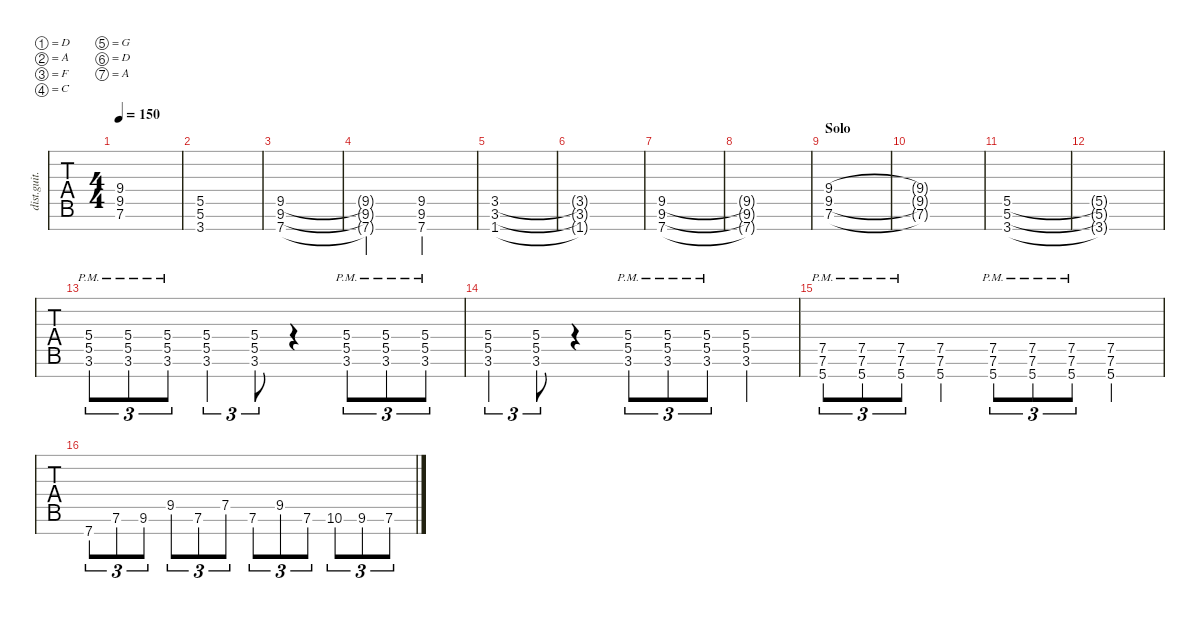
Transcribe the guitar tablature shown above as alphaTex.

\defaultSystemsLayout 4
\hideDynamics
\bracketExtendMode nobrackets
\otherSystemsTrackNameOrientation horizontal
\track ("Distortion Guitar" "dist.guit.") {solo instrument distortionguitar}
\staff {tabs}
\tuning (D4 A3 F3 C3 G2 D2 A1)
\ts (4 4)
\scale
1.15113
\tempo 150
\accidentals auto
\clef g2
\ottava regular
\simile none
\ks aminor
(7.6 9.5 9.4).1{dy mf beam Up} |
\scale
0.973358 (3.7 5.6 5.5).1{beam Up} |
\scale
0.973358 (7.7 9.6 9.5).1{beam Up} |
\scale
0.973358 (7.7{t} 9.6{t} 9.5{t}).2{beam Up} (9.6 9.5 7.7).2{beam Up} |
\scale
0.973358 (3.5{acc #} 3.6 1.7{acc #}).1{beam Up} |
\scale
0.973358 (3.5{t acc #} 3.6{t} 1.7{t acc #}).1{beam Up} |
\scale
0.973358 (7.7 9.6 9.5).1{beam Up} |
\scale
1.00873 (7.7{t} 9.6{t} 9.5{t}).1{beam Up} |
\section ("" "Solo")
\scale
1.06666 (7.6 9.5 9.4).1{beam Up} |
\scale
0.977779 (7.6{t} 9.5{t} 9.4{t}).1{beam Up} |
\scale
0.977779 (3.7 5.6 5.5).1{beam Up} |
\scale
0.977779 (3.7{t} 5.6{t} 5.5{t}).1{beam Up} |
\scale
1.06224 (3.6{pm} 5.5{pm} 5.4{pm}).8{tu (3 2) beam Up} (3.6{pm} 5.5{pm} 5.4{pm}).8{tu (3 2) beam Up} (3.6{pm} 5.5{pm} 5.4{pm}).8{tu (3 2) beam Up} (3.6 5.5 5.4).4{tu (3 2) beam Up} (3.6 5.5 5.4).8{tu (3 2) beam Up} r.4{beam Up} (3.6{pm} 5.5{pm} 5.4{pm}).8{tu (3 2) beam Up} (3.6{pm} 5.5{pm} 5.4{pm}).8{tu (3 2) beam Up} (3.6{pm} 5.5{pm} 5.4{pm}).8{tu (3 2) beam Up} |
\scale
0.973358 (3.6 5.5 5.4).4{tu (3 2) beam Up} (3.6 5.5 5.4).8{tu (3 2) beam Up} r.4{beam Up} (3.6{pm} 5.5{pm} 5.4{pm}).8{tu (3 2) beam Up} (3.6{pm} 5.5{pm} 5.4{pm}).8{tu (3 2) beam Up} (3.6{pm} 5.5{pm} 5.4{pm}).8{tu (3 2) beam Up} (3.6{ac} 5.5 5.4).4{beam Up} |
\scale
0.973358 (7.6{pm} 7.5{pm} 5.7).8{tu (3 2) beam Up} (7.6{pm} 7.5{pm} 5.7).8{tu (3 2) beam Up} (7.6{pm} 7.5{pm} 5.7).8{tu (3 2) beam Up} (7.6{ac} 7.5 5.7).4{beam Up} (7.6{pm} 7.5{pm} 5.7).8{tu (3 2) beam Up} (7.6{pm} 7.5{pm} 5.7).8{tu (3 2) beam Up} (7.6{pm} 7.5{pm} 5.7).8{tu (3 2) beam Up} (7.6 7.5 5.7).4{beam Up} |
\scale
0.991042 7.7.8{tu (3 2) beam Up} 7.6.8{tu (3 2) beam Up} 9.6.8{tu (3 2) beam Up} 9.5{ac}.8{tu (3 2) beam Up} 7.6.8{tu (3 2) dy ppp beam Up} 7.5{ac}.8{tu (3 2) beam Up} 7.6.8{tu (3 2) beam Up} 9.5{ac}.8{tu (3 2) beam Up} 7.6.8{tu (3 2) beam Up} 10.6.8{tu (3 2) beam Up} 9.6.8{tu (3 2) beam Up} 7.6.8{tu (3 2) beam Up}
